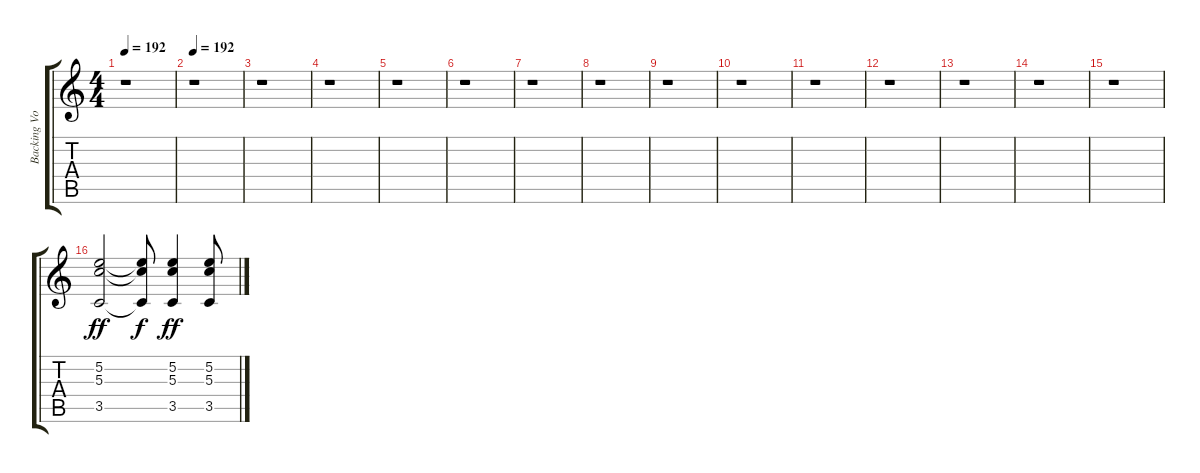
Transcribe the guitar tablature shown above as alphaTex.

\track ("Backing Vocals" "Backing Vo") {instrument lead1square}
\staff {score tabs}
\tuning (E5 B4 G4 D4 A3 E3) {hide}
\ts (4 4)
\tempo 192
\clef g2
\ks c
r.1{dy ff} |
\tempo 192
r.1 |
r.1 |
r.1 |
r.1 |
r.1 |
r.1 |
r.1 |
r.1 |
r.1 |
r.1 |
r.1 |
r.1 |
r.1 |
r.1 |
(5.2 5.3 3.5).2 (5.2{t} 5.3{t} 3.5{t}).8{dy f} (5.2 5.3 3.5).4{dy ff} (5.2 5.3 3.5).8
